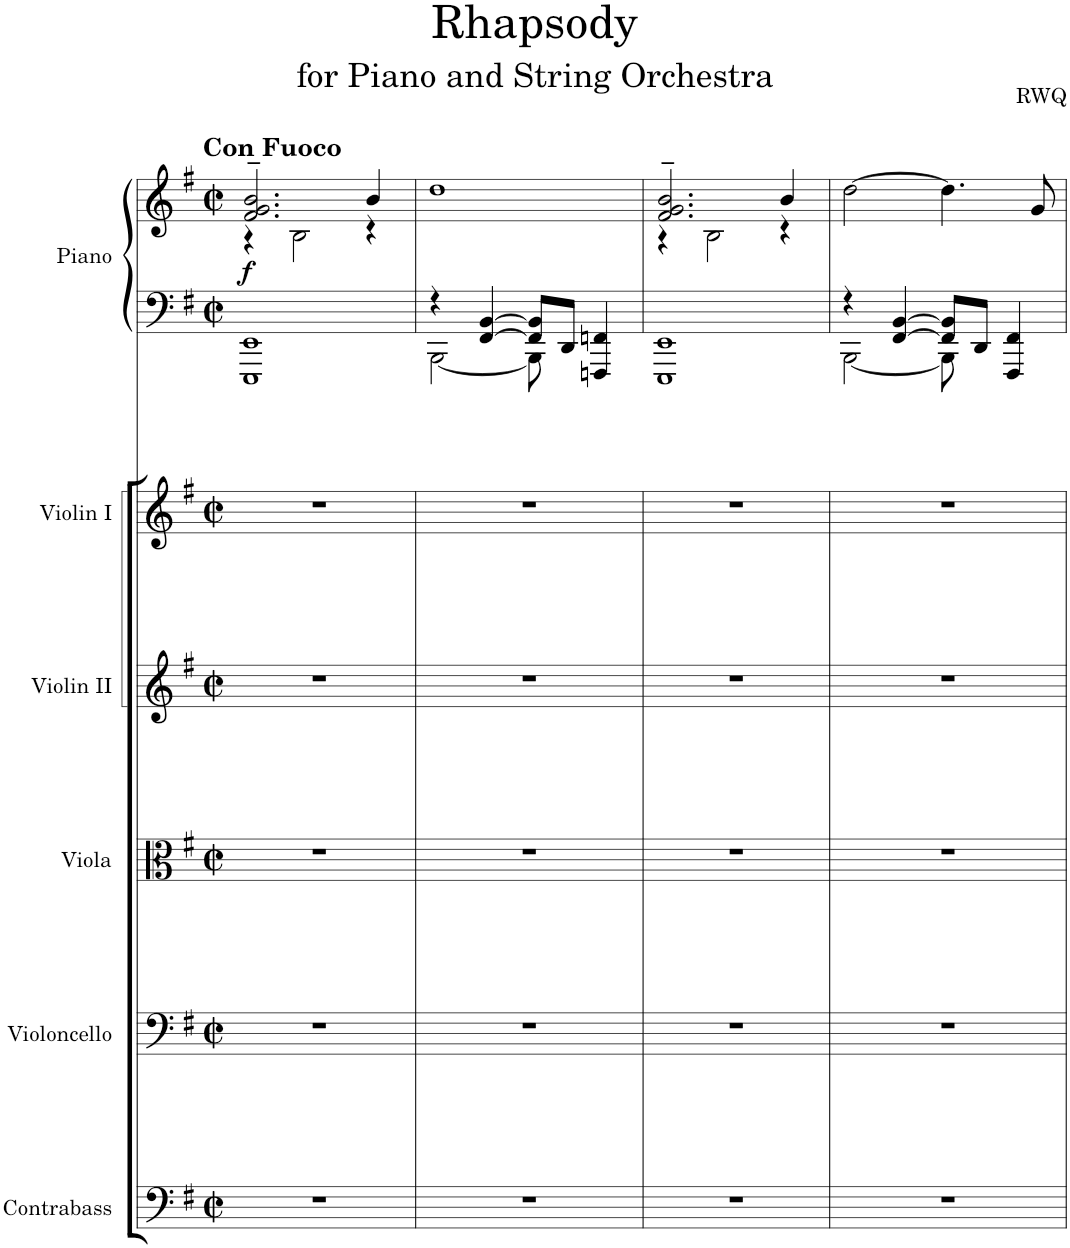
**kern	**kern	**kern	**kern	**kern	**kern	**kern	**dynam
*part6	*part5	*part4	*part3	*part2	*part1	*part1	*part1
*staff7	*staff6	*staff5	*staff4	*staff3	*staff2	*staff1	*staff1/2
*I"Contrabass	*I"Violoncello	*I"Viola	*I"Violin II	*I"Violin I	*I"Piano	*	*
*I'Cb.	*I'Vc.	*I'Vla.	*I'Vln. II	*I'Vln. I	*I'Pno.	*	*
*clefF4	*clefF4	*clefC3	*clefG2	*clefG2	*clefF4	*clefG2	*
*Trd7c12	*	*	*	*	*	*	*
*k[f#]	*k[f#]	*k[f#]	*k[f#]	*k[f#]	*k[f#]	*k[f#]	*
*M2/2	*M2/2	*M2/2	*M2/2	*M2/2	*M2/2	*M2/2	*
*met(c|)	*met(c|)	*met(c|)	*met(c|)	*met(c|)	*met(c|)	*met(c|)	*
=1	=1	=1	=1	=1	=1	=1	=1
*	*	*	*	*	*	*^	*
!	!	!	!	!	!	!LO:TX:a:B:t=Con Fuoco	!	!
!	!	!	!	!	!	!	!	!LO:DY:b
1r	1r	1r	1r	1r	1EEE 1EE	2.f#/~ 2.g/~ 2.b/~	4r	f
.	.	.	.	.	.	.	2B\	.
.	.	.	.	.	.	4b/	4r	.
*	*	*	*	*	*	*v	*v	*
=2	=2	=2	=2	=2	=2	=2	=2
*	*	*	*	*	*^	*	*
1r	1r	1r	1r	1r	4r	[2BBB\	1dd	.
.	.	.	.	.	[4FF#/ [4BB/	.	.	.
.	.	.	.	.	8FF#/] 8BB/]L	8BBB\]	.	.
.	.	.	.	.	8DD/J	4.ryy	.	.
.	.	.	.	.	4FFFn/ 4FFn/	.	.	.
*	*	*	*	*	*v	*v	*	*
=3	=3	=3	=3	=3	=3	=3	=3
*	*	*	*	*	*	*^	*
1r	1r	1r	1r	1r	1EEE 1EE	2.f#/~ 2.g/~ 2.b/~	4r	.
.	.	.	.	.	.	.	2B\	.
.	.	.	.	.	.	4b/	4r	.
*	*	*	*	*	*	*v	*v	*
=4	=4	=4	=4	=4	=4	=4	=4
*	*	*	*	*	*^	*	*
1r	1r	1r	1r	1r	4r	[2BBB\	[2dd\	.
.	.	.	.	.	[4FF#/ [4BB/	.	.	.
.	.	.	.	.	8FF#/] 8BB/]L	8BBB\]	4.dd\]	.
.	.	.	.	.	8DD/J	4.ryy	.	.
.	.	.	.	.	4FFF#/ 4FF#/	.	.	.
.	.	.	.	.	.	.	8g/	.
*	*	*	*	*	*v	*v	*	*
=	=	=	=	=	=	=	=
*-	*-	*-	*-	*-	*-	*-	*-
